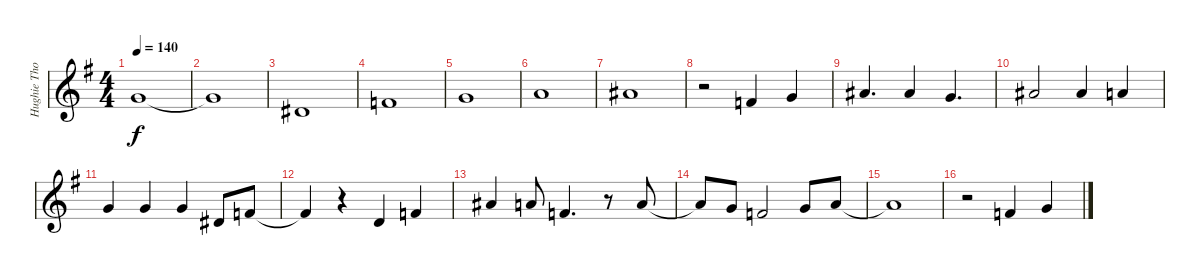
\track ("Hughie Thomasson Vocals" "Hughie Tho") {instrument piccolo}
\staff {score}
\tuning (E4 B3 G3 D3 A2 E2) {hide}
\ts (4 4)
\tempo 140
\clef g2
\ks g
8.2.1{dy f} |
8.2{t}.1 |
4.2.1 |
6.2.1 |
8.2.1 |
10.2.1 |
11.2.1 |
r.2 10.3.4 8.2.4 |
11.2.4{d} 11.2.4 8.2.4{d} |
11.2.2 11.2.4 10.2.4 |
8.2.4 8.2.4 8.2.4 8.3.8 10.3.8 |
10.3{t}.4 r.4 7.3.4 10.3.4 |
11.2.4 10.2.8 10.3.4{d} r.8 10.2.8 |
10.2{t}.8 8.2.8 10.3.2 8.2.8 10.2.8 |
10.2{t}.1 |
r.2 10.3.4 8.2.4
